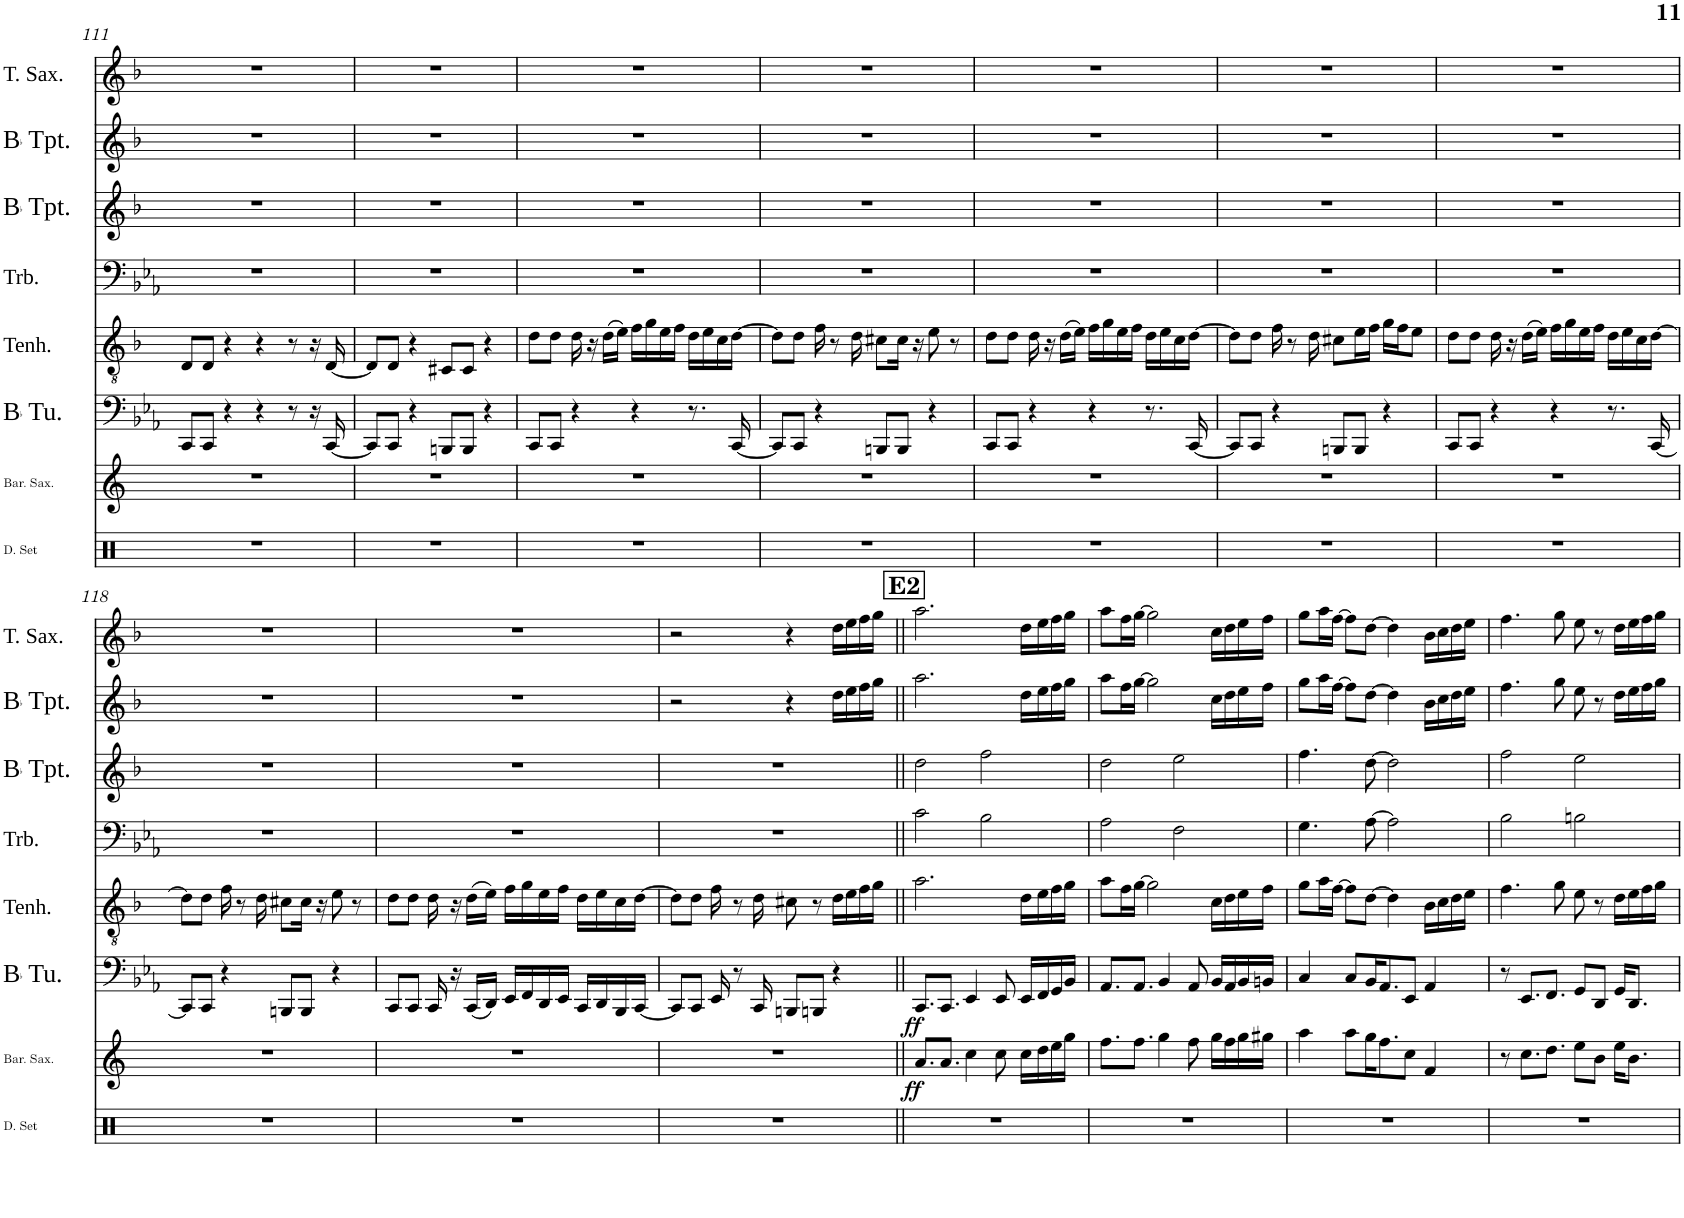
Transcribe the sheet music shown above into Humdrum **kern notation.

**kern	**kern	**dynam	**kern	**dynam	**kern	**kern	**kern	**kern	**kern
*part8	*part7	*part7	*part6	*part6	*part5	*part4	*part3	*part2	*part1
*staff8	*staff7	*staff7	*staff6	*staff6	*staff5	*staff4	*staff3	*staff2	*staff1
*I"Drumset	*I"Baritone Saxophone	*	*I"BaccidentalFlat Tuba	*	*I"Tenorhorn	*I"Trombone	*I"BaccidentalFlat Trumpet	*I"BaccidentalFlat Trumpet	*I"Tenor Saxophone
*I'D. Set	*I'Bar. Sax.	*	*I'BaccidentalFlat Tu.	*	*I'Tenh.	*I'Trb.	*I'BaccidentalFlat Tpt.	*I'BaccidentalFlat Tpt.	*I'T. Sax.
!!LO:PB:g=z
*clefX	*clefG2	*	*clefF4	*	*clefGv2	*clefF4	*clefG2	*clefG2	*clefG2
*	*Trd12c21	*	*	*	*Trd1c2	*	*Trd1c2	*Trd1c2	*Trd8c14
*k[]	*k[]	*	*k[b-e-a-]	*	*k[b-]	*k[b-e-a-]	*k[b-]	*k[b-]	*k[b-]
*M4/4	*M4/4	*	*M4/4	*	*M4/4	*M4/4	*M4/4	*M4/4	*M4/4
=111	=111	=111	=111	=111	=111	=111	=111	=111	=111
1r	1r	.	8CC/L	.	8D/L	1r	1r	1r	1r
.	.	.	8CC/J	.	8D/J	.	.	.	.
.	.	.	4r	.	4r	.	.	.	.
.	.	.	4r	.	4r	.	.	.	.
.	.	.	8r	.	8r	.	.	.	.
.	.	.	16r	.	16r	.	.	.	.
.	.	.	[16CC/	.	[16D/	.	.	.	.
=112	=112	=112	=112	=112	=112	=112	=112	=112	=112
1r	1r	.	8CC/L]	.	8D/L]	1r	1r	1r	1r
.	.	.	8CC/J	.	8D/J	.	.	.	.
.	.	.	4r	.	4r	.	.	.	.
.	.	.	8BBBn/L	.	8C#X/L	.	.	.	.
.	.	.	8BBB/J	.	8C#/J	.	.	.	.
.	.	.	4r	.	4r	.	.	.	.
=113	=113	=113	=113	=113	=113	=113	=113	=113	=113
1r	1r	.	8CC/L	.	8d\L	1r	1r	1r	1r
.	.	.	8CC/J	.	8d\J	.	.	.	.
.	.	.	4r	.	16d\	.	.	.	.
.	.	.	.	.	16r	.	.	.	.
.	.	.	.	.	(16d\LL	.	.	.	.
.	.	.	.	.	16e\JJ)	.	.	.	.
.	.	.	4r	.	16f\LL	.	.	.	.
.	.	.	.	.	16g\	.	.	.	.
.	.	.	.	.	16e\	.	.	.	.
.	.	.	.	.	16f\JJ	.	.	.	.
.	.	.	8.r	.	16d\LL	.	.	.	.
.	.	.	.	.	16e\	.	.	.	.
.	.	.	.	.	16c\	.	.	.	.
.	.	.	[16CC/	.	[16d\JJ	.	.	.	.
=114	=114	=114	=114	=114	=114	=114	=114	=114	=114
1r	1r	.	8CC/L]	.	8d\L]	1r	1r	1r	1r
.	.	.	8CC/J	.	8d\J	.	.	.	.
.	.	.	4r	.	16f\	.	.	.	.
.	.	.	.	.	8r	.	.	.	.
.	.	.	.	.	16d\	.	.	.	.
.	.	.	8BBBn/L	.	8c#X\L	.	.	.	.
.	.	.	8BBB/J	.	16c#\Jk	.	.	.	.
.	.	.	.	.	16r	.	.	.	.
.	.	.	4r	.	8e\	.	.	.	.
.	.	.	.	.	8r	.	.	.	.
=115	=115	=115	=115	=115	=115	=115	=115	=115	=115
1r	1r	.	8CC/L	.	8d\L	1r	1r	1r	1r
.	.	.	8CC/J	.	8d\J	.	.	.	.
.	.	.	4r	.	16d\	.	.	.	.
.	.	.	.	.	16r	.	.	.	.
.	.	.	.	.	(16d\LL	.	.	.	.
.	.	.	.	.	16e\JJ)	.	.	.	.
.	.	.	4r	.	16f\LL	.	.	.	.
.	.	.	.	.	16g\	.	.	.	.
.	.	.	.	.	16e\	.	.	.	.
.	.	.	.	.	16f\JJ	.	.	.	.
.	.	.	8.r	.	16d\LL	.	.	.	.
.	.	.	.	.	16e\	.	.	.	.
.	.	.	.	.	16c\	.	.	.	.
.	.	.	[16CC/	.	[16d\JJ	.	.	.	.
=116	=116	=116	=116	=116	=116	=116	=116	=116	=116
1r	1r	.	8CC/L]	.	8d\L]	1r	1r	1r	1r
.	.	.	8CC/J	.	8d\J	.	.	.	.
.	.	.	4r	.	16f\	.	.	.	.
.	.	.	.	.	8r	.	.	.	.
.	.	.	.	.	16d\	.	.	.	.
.	.	.	8BBBn/L	.	8c#X\L	.	.	.	.
.	.	.	8BBB/J	.	16e\L	.	.	.	.
.	.	.	.	.	16f\JJ	.	.	.	.
.	.	.	4r	.	16g\LL	.	.	.	.
.	.	.	.	.	16f\J	.	.	.	.
.	.	.	.	.	8e\J	.	.	.	.
=117	=117	=117	=117	=117	=117	=117	=117	=117	=117
1r	1r	.	8CC/L	.	8d\L	1r	1r	1r	1r
.	.	.	8CC/J	.	8d\J	.	.	.	.
.	.	.	4r	.	16d\	.	.	.	.
.	.	.	.	.	16r	.	.	.	.
.	.	.	.	.	(16d\LL	.	.	.	.
.	.	.	.	.	16e\JJ)	.	.	.	.
.	.	.	4r	.	16f\LL	.	.	.	.
.	.	.	.	.	16g\	.	.	.	.
.	.	.	.	.	16e\	.	.	.	.
.	.	.	.	.	16f\JJ	.	.	.	.
.	.	.	8.r	.	16d\LL	.	.	.	.
.	.	.	.	.	16e\	.	.	.	.
.	.	.	.	.	16c\	.	.	.	.
.	.	.	[16CC/	.	[16d\JJ	.	.	.	.
!!LO:LB:g=z
=118	=118	=118	=118	=118	=118	=118	=118	=118	=118
1r	1r	.	8CC/L]	.	8d\L]	1r	1r	1r	1r
.	.	.	8CC/J	.	8d\J	.	.	.	.
.	.	.	4r	.	16f\	.	.	.	.
.	.	.	.	.	8r	.	.	.	.
.	.	.	.	.	16d\	.	.	.	.
.	.	.	8BBBn/L	.	8c#X\L	.	.	.	.
.	.	.	8BBB/J	.	16c#\Jk	.	.	.	.
.	.	.	.	.	16r	.	.	.	.
.	.	.	4r	.	8e\	.	.	.	.
.	.	.	.	.	8r	.	.	.	.
=119	=119	=119	=119	=119	=119	=119	=119	=119	=119
1r	1r	.	8CC/L	.	8d\L	1r	1r	1r	1r
.	.	.	8CC/J	.	8d\J	.	.	.	.
.	.	.	16CC/	.	16d\	.	.	.	.
.	.	.	16r	.	16r	.	.	.	.
.	.	.	(16CC/LL	.	(16d\LL	.	.	.	.
.	.	.	16DD/JJ)	.	16e\JJ)	.	.	.	.
.	.	.	16EE-/LL	.	16f\LL	.	.	.	.
.	.	.	16FF/	.	16g\	.	.	.	.
.	.	.	16DD/	.	16e\	.	.	.	.
.	.	.	16EE-/JJ	.	16f\JJ	.	.	.	.
.	.	.	16CC/LL	.	16d\LL	.	.	.	.
.	.	.	16DD/	.	16e\	.	.	.	.
.	.	.	16BBB-/	.	16c\	.	.	.	.
.	.	.	[16CC/JJ	.	[16d\JJ	.	.	.	.
=120	=120	=120	=120	=120	=120	=120	=120	=120	=120
1r	1r	.	8CC/L]	.	8d\L]	1r	1r	2r	2r
.	.	.	8CC/J	.	8d\J	.	.	.	.
.	.	.	16EE-/	.	16f\	.	.	.	.
.	.	.	8r	.	8r	.	.	.	.
.	.	.	16CC/	.	16d\	.	.	.	.
.	.	.	8BBBn/L	.	8c#X\	.	.	4r	4r
.	.	.	8BBBn/J	.	8r	.	.	.	.
.	.	.	4r	.	16d\LL	.	.	16dd\LL	16dd\LL
.	.	.	.	.	16e\	.	.	16ee\	16ee\
.	.	.	.	.	16f\	.	.	16ff\	16ff\
.	.	.	.	.	16g\JJ	.	.	16gg\JJ	16gg\JJ
!!LO:REH:place=s1:a:B:cj:fs=14:t=E2
=121||	=121||	=121||	=121||	=121||	=121||	=121||	=121||	=121||	=121||
!	!	!LO:DY:b	!	!LO:DY:b	!	!	!	!	!
1r	8.a/L	ff	8.CC/L	ff	2.a\	2c\	2dd\	2.aa\	2.aa\
.	8.a/J	.	8.CC/J	.	.	.	.	.	.
.	4cc\	.	4EE-/	.	.	.	.	.	.
.	.	.	.	.	.	2B-\	2ff\	.	.
.	8cc\	.	8EE-/	.	.	.	.	.	.
.	16cc\LL	.	16EE-/LL	.	16d\LL	.	.	16dd\LL	16dd\LL
.	16dd\	.	16FF/	.	16e\	.	.	16ee\	16ee\
.	16ee\	.	16GG/	.	16f\	.	.	16ff\	16ff\
.	16gg\JJ	.	16BB-/JJ	.	16g\JJ	.	.	16gg\JJ	16gg\JJ
=122	=122	=122	=122	=122	=122	=122	=122	=122	=122
1r	8.ff\L	.	8.AA-/L	.	8a\L	2A-\	2dd\	8aa\L	8aa\L
.	.	.	.	.	16f\L	.	.	16ff\L	16ff\L
.	8.ff\J	.	8.AA-/J	.	[16g\JJ	.	.	[16gg\JJ	[16gg\JJ
.	.	.	.	.	2g\]	.	.	2gg\]	2gg\]
.	4gg\	.	4BB-/	.	.	.	.	.	.
.	.	.	.	.	.	2F\	2ee\	.	.
.	8ff\	.	8AA-/	.	.	.	.	.	.
.	16gg\LL	.	16BB-/LL	.	16c\LL	.	.	16cc\LL	16cc\LL
.	16ff\	.	16AA-/	.	16d\	.	.	16dd\	16dd\
.	16gg\	.	16BB-/	.	16e\	.	.	16ee\	16ee\
.	16gg#X\JJ	.	16BBn/JJ	.	16f\JJ	.	.	16ff\JJ	16ff\JJ
=123	=123	=123	=123	=123	=123	=123	=123	=123	=123
1r	4aa\	.	4C/	.	8g\L	4.G\	4.ff\	8gg\L	8gg\L
.	.	.	.	.	16a\L	.	.	16aa\L	16aa\L
.	.	.	.	.	[16f\JJ	.	.	[16ff\JJ	[16ff\JJ
.	8aa\L	.	8C/L	.	8f\L]	.	.	8ff\L]	8ff\L]
.	16gg\K	.	16BB-/K	.	[8d\J	[8A-\	[8dd\	[8dd\J	[8dd\J
.	8.ff\	.	8.AA-/	.	.	.	.	.	.
.	.	.	.	.	4d\]	2A-\]	2dd\]	4dd\]	4dd\]
.	8cc\J	.	8EE-/J	.	.	.	.	.	.
.	4f/	.	4AA-/	.	16B-\LL	.	.	16b-\LL	16b-\LL
.	.	.	.	.	16c\	.	.	16cc\	16cc\
.	.	.	.	.	16d\	.	.	16dd\	16dd\
.	.	.	.	.	16e\JJ	.	.	16ee\JJ	16ee\JJ
=124	=124	=124	=124	=124	=124	=124	=124	=124	=124
1r	8r	.	8r	.	4.f\	2B-\	2ff\	4.ff\	4.ff\
.	8.cc\L	.	8.EE-/L	.	.	.	.	.	.
.	8.dd\J	.	8.FF/J	.	.	.	.	.	.
.	.	.	.	.	8g\	.	.	8gg\	8gg\
.	8ee\L	.	8GG/L	.	8e\	2Bn\	2ee\	8ee\	8ee\
.	8b\J	.	8DD/J	.	8r	.	.	8r	8r
.	16ee\KL	.	16GG/KL	.	16d\LL	.	.	16dd\LL	16dd\LL
.	8.b\J	.	8.DD/J	.	16e\	.	.	16ee\	16ee\
.	.	.	.	.	16f\	.	.	16ff\	16ff\
.	.	.	.	.	16g\JJ	.	.	16gg\JJ	16gg\JJ
=	=	=	=	=	=	=	=	=	=
*-	*-	*-	*-	*-	*-	*-	*-	*-	*-
